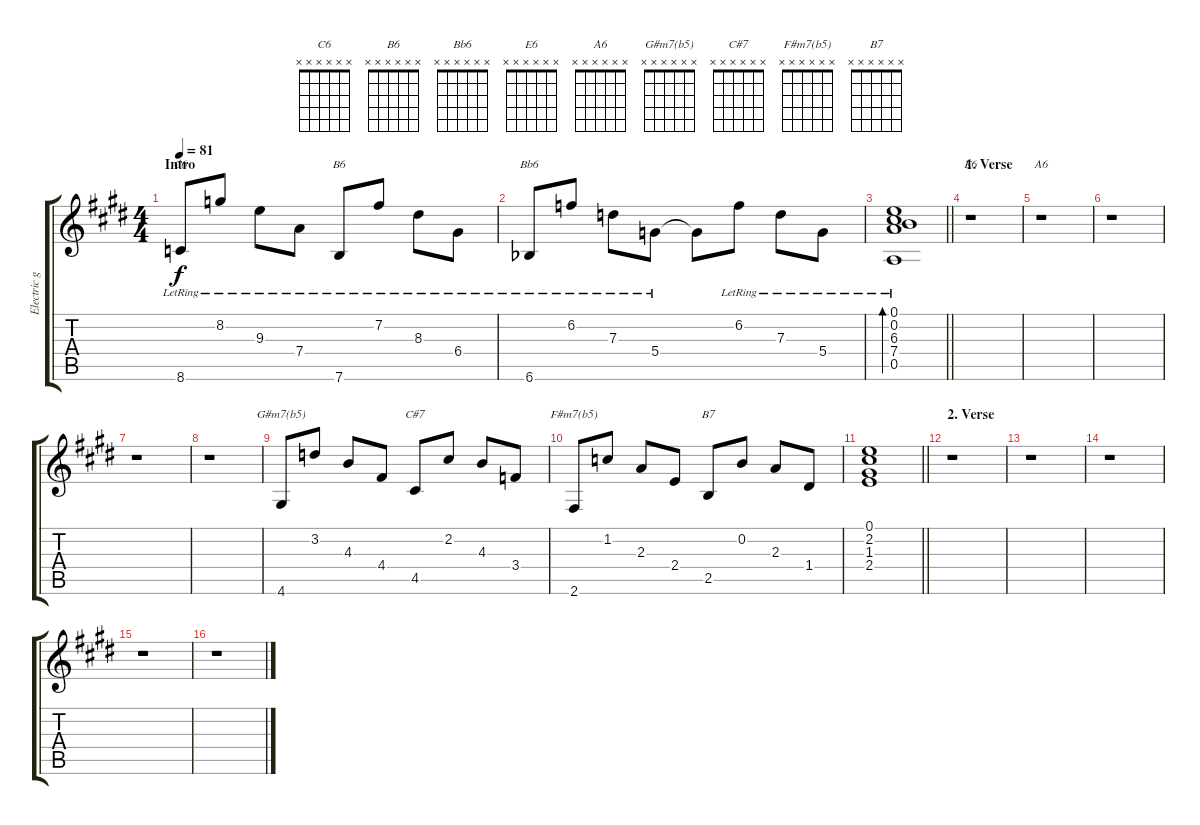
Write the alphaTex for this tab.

\track ("Electric guitar: main" "Electric g") {instrument electricguitarjazz}
\staff {score tabs}
\tuning (E4 B3 G3 D3 A2 E2) {hide}
\chord ("C6" x x x x x x)
\chord ("B6" x x x x x x)
\chord ("Bb6" x x x x x x)
\chord ("E6" x x x x x x)
\chord ("A6" x x x x x x)
\chord ("G#m7(b5)" x x x x x x)
\chord ("C#7" x x x x x x)
\chord ("F#m7(b5)" x x x x x x)
\chord ("B7" x x x x x x)
\ts (4 4)
\section ("" "Intro")
\tempo 81
\clef g2
\ks e
8.6{lr}.8{ch "C6" dy f instrument electricguitarjazz} 8.2{lr}.8 9.3{lr}.8 7.4{lr}.8 7.6{lr}.8{ch "B6"} 7.2{lr}.8 8.3{lr}.8 6.4{lr}.8 |
6.6{lr acc b}.8{ch "Bb6"} 6.2{lr}.8 7.3{lr}.8 5.4{lr}.8 5.4{t}.8 6.2{lr}.8 7.3{lr}.8 5.4{lr}.8 |
\barLineRight lightlight
(0.1{lr} 0.2{lr} 6.3{lr} 7.4{lr} 0.5{lr}).1{bd 60} |
\section ("" "1. Verse")
r.1{ch "E6"} |
r.1{ch "A6"} |
r.1 |
r.1 |
r.1 |
4.6.8{ch "G#m7(b5)"} 3.2.8 4.3.8 4.4.8 4.5.8{ch "C#7"} 2.2.8 4.3.8 3.4.8 |
2.6.8{ch "F#m7(b5)"} 1.2.8 2.3.8 2.4.8 2.5.8{ch "B7"} 0.2.8 2.3.8 1.4.8 |
\barLineRight lightlight
(0.1 2.2 1.3 2.4).1 |
\section ("" "2. Verse")
r.1 |
r.1 |
r.1 |
r.1 |
r.1
